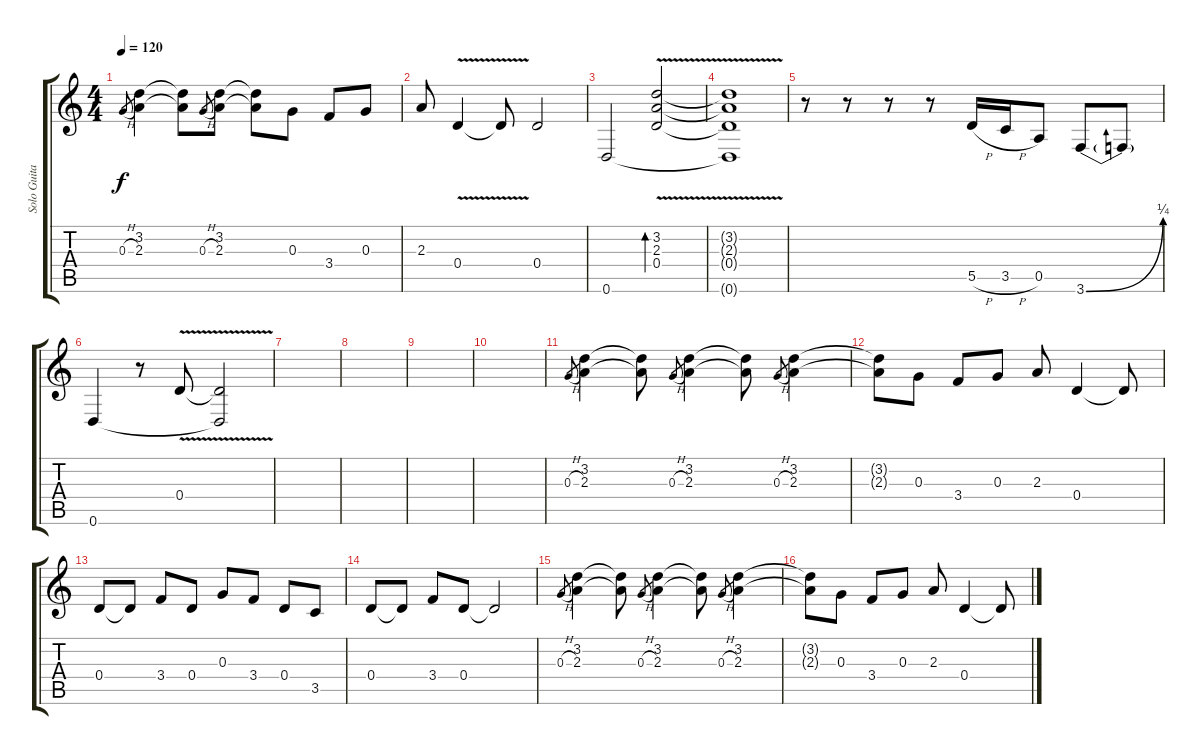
\track ("Solo Guitar" "Solo Guita") {instrument electricguitarclean}
\staff {score tabs}
\tuning (E4 B3 G3 D3 A2 D2) {hide}
\ts (4 4)
\tempo 120
\clef g2
\ks c
0.3{h}.8{gr dy f} (3.2 2.3).4 (3.2{t} 2.3{t}).8 0.3{h}.8{gr} (3.2 2.3).8 (3.2{t} 2.3{t}).8 0.3.8 3.4.8 0.3.8 |
2.3.8 0.4{v}.4 0.4{t}.8 0.4.2 |
0.6.2 (3.2{v} 2.3{v} 0.4{v}).2{bd 240} |
(3.2{t} 2.3{t} 0.4{t} 0.6{t}).1 |
r.8 r.8 r.8 r.8 5.5{h}.16 3.5{h}.16 0.5.8 3.6{be (bend 0 0 60 1)}.8 3.6{t}.8 |
0.6.4 r.8 0.4{v}.8 (0.4{t} 0.6{t}).2 |
|
|
|
|
0.3{h}.8{gr} (3.2 2.3).4 (3.2{t} 2.3{t}).8 0.3{h}.8{gr} (3.2 2.3).4 (3.2{t} 2.3{t}).8 0.3{h}.8{gr} (3.2 2.3).4 |
(3.2{t} 2.3{t}).8 0.3.8 3.4.8 0.3.8 2.3.8 0.4.4 0.4{t}.8 |
0.4.8 0.4{t}.8 3.4.8 0.4.8 0.3.8 3.4.8 0.4.8 3.5.8 |
0.4.8 0.4{t}.8 3.4.8 0.4.8 0.4{t}.2 |
0.3{h}.8{gr} (3.2 2.3).4 (3.2{t} 2.3{t}).8 0.3{h}.8{gr} (3.2 2.3).4 (3.2{t} 2.3{t}).8 0.3{h}.8{gr} (3.2 2.3).4 |
(3.2{t} 2.3{t}).8 0.3.8 3.4.8 0.3.8 2.3.8 0.4.4 0.4{t}.8
